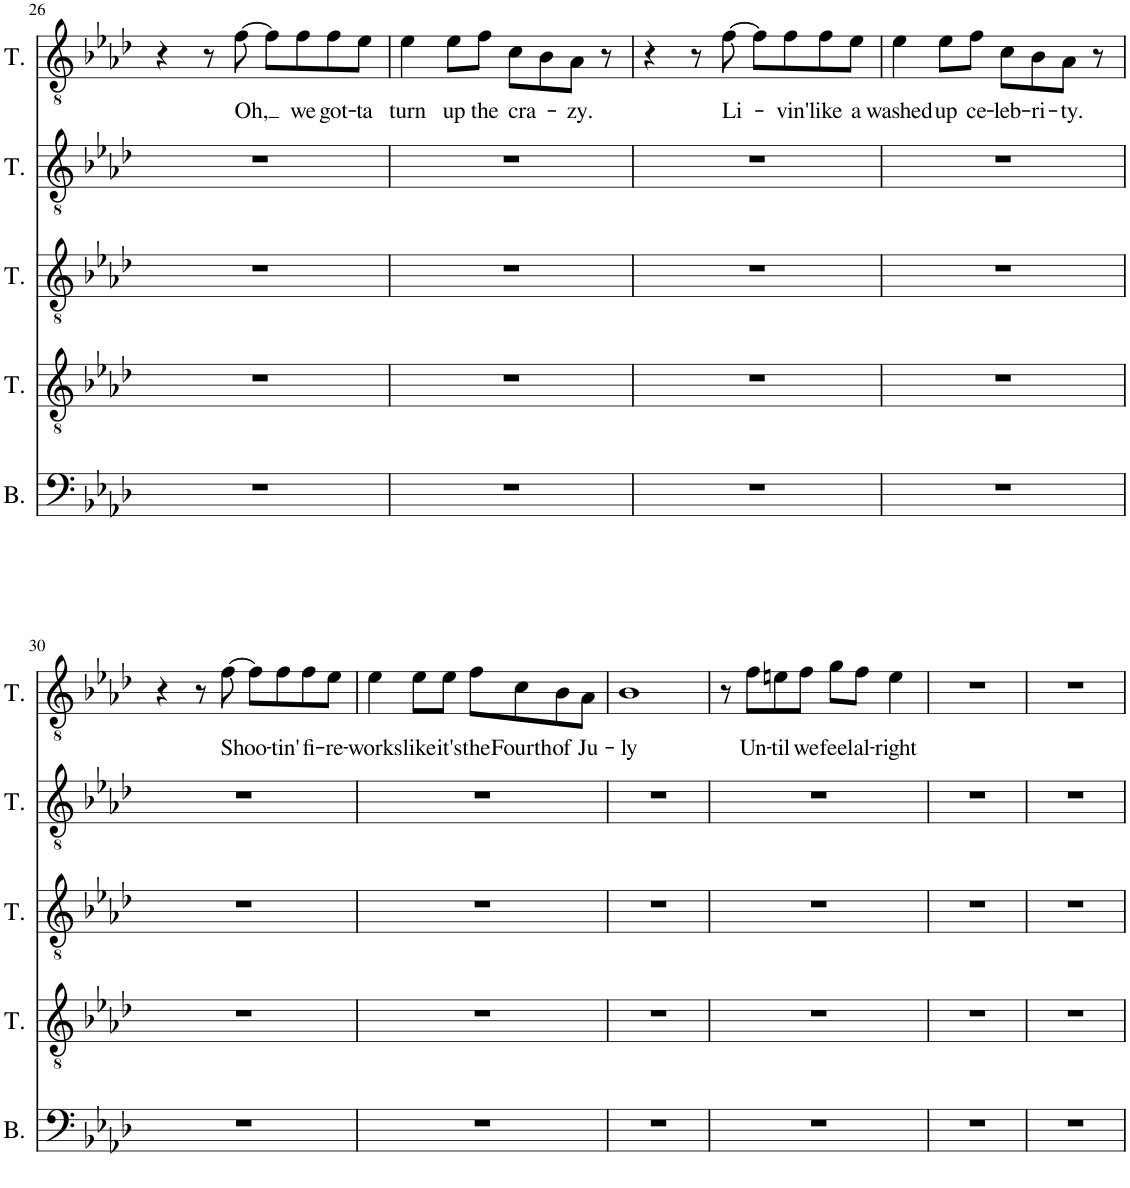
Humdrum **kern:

**kern	**kern	**kern	**kern	**kern	**text
*part5	*part4	*part3	*part2	*part1	*part1
*staff5	*staff4	*staff3	*staff2	*staff1	*staff1
*I"Bass	*I"Tenor	*I"Tenor	*I"Tenor	*I"Tenor	*
*I'B.	*I'T.	*I'T.	*I'T.	*I'T.	*
!!LO:PB:g=z
*clefF4	*clefGv2	*clefGv2	*clefGv2	*clefGv2	*
*k[b-e-a-d-]	*k[b-e-a-d-]	*k[b-e-a-d-]	*k[b-e-a-d-]	*k[b-e-a-d-]	*
*M4/4	*M4/4	*M4/4	*M4/4	*M4/4	*
=26	=26	=26	=26	=26	=26
1r	1r	1r	1r	4r	.
.	.	.	.	8r	.
!	!	!	!	!	!LO:LY:b
.	.	.	.	[8f\	Oh,
.	.	.	.	8f\L]	.
!	!	!	!	!	!LO:LY:b
.	.	.	.	8f\	we
!	!	!	!	!	!LO:LY:b
.	.	.	.	8f\	got-
!	!	!	!	!	!LO:LY:b
.	.	.	.	8e-\J	-ta
=27	=27	=27	=27	=27	=27
!	!	!	!	!	!LO:LY:b
1r	1r	1r	1r	4e-\	turn
!	!	!	!	!	!LO:LY:b
.	.	.	.	8e-\L	up
!	!	!	!	!	!LO:LY:b
.	.	.	.	8f\J	the
!	!	!	!	!	!LO:LY:b
.	.	.	.	8c\L	cra-
.	.	.	.	8B-\	.
!	!	!	!	!	!LO:LY:b
.	.	.	.	8A-\J	-zy.
.	.	.	.	8r	.
=28	=28	=28	=28	=28	=28
1r	1r	1r	1r	4r	.
.	.	.	.	8r	.
!	!	!	!	!	!LO:LY:b
.	.	.	.	[8f\	Li-
.	.	.	.	8f\L]	.
!	!	!	!	!	!LO:LY:b
.	.	.	.	8f\	-vin'
!	!	!	!	!	!LO:LY:b
.	.	.	.	8f\	like
!	!	!	!	!	!LO:LY:b
.	.	.	.	8e-\J	a
=29	=29	=29	=29	=29	=29
!	!	!	!	!	!LO:LY:b
1r	1r	1r	1r	4e-\	washed
!	!	!	!	!	!LO:LY:b
.	.	.	.	8e-\L	up
!	!	!	!	!	!LO:LY:b
.	.	.	.	8f\J	ce-
!	!	!	!	!	!LO:LY:b
.	.	.	.	8c\L	-leb-
!	!	!	!	!	!LO:LY:b
.	.	.	.	8B-\	-ri-
!	!	!	!	!	!LO:LY:b
.	.	.	.	8A-\J	-ty.
.	.	.	.	8r	.
!!LO:LB:g=z
=30	=30	=30	=30	=30	=30
1r	1r	1r	1r	4r	.
.	.	.	.	8r	.
!	!	!	!	!	!LO:LY:b
.	.	.	.	[8f\	Shoo-
.	.	.	.	8f\L]	.
!	!	!	!	!	!LO:LY:b
.	.	.	.	8f\	-tin'
!	!	!	!	!	!LO:LY:b
.	.	.	.	8f\	fi-
!	!	!	!	!	!LO:LY:b
.	.	.	.	8e-\J	-re-
=31	=31	=31	=31	=31	=31
!	!	!	!	!	!LO:LY:b
1r	1r	1r	1r	4e-\	-works
!	!	!	!	!	!LO:LY:b
.	.	.	.	8e-\L	like
!	!	!	!	!	!LO:LY:b
.	.	.	.	8e-\J	it's
!	!	!	!	!	!LO:LY:b
.	.	.	.	8f\L	the
!	!	!	!	!	!LO:LY:b
.	.	.	.	8c\	Fourth
!	!	!	!	!	!LO:LY:b
.	.	.	.	8B-\	of
!	!	!	!	!	!LO:LY:b
.	.	.	.	8A-\J	Ju-
=32	=32	=32	=32	=32	=32
!	!	!	!	!	!LO:LY:b
1r	1r	1r	1r	1B-	-ly
=33	=33	=33	=33	=33	=33
1r	1r	1r	1r	8r	.
!	!	!	!	!	!LO:LY:b
.	.	.	.	8f\L	Un-
!	!	!	!	!	!LO:LY:b
.	.	.	.	8en\	-til
!	!	!	!	!	!LO:LY:b
.	.	.	.	8f\J	we
!	!	!	!	!	!LO:LY:b
.	.	.	.	8g\L	feel
!	!	!	!	!	!LO:LY:b
.	.	.	.	8f\J	al-
!	!	!	!	!	!LO:LY:b
.	.	.	.	4e\	-right
=34	=34	=34	=34	=34	=34
1r	1r	1r	1r	1r	.
=35	=35	=35	=35	=35	=35
1r	1r	1r	1r	1r	.
=	=	=	=	=	=
*-	*-	*-	*-	*-	*-
